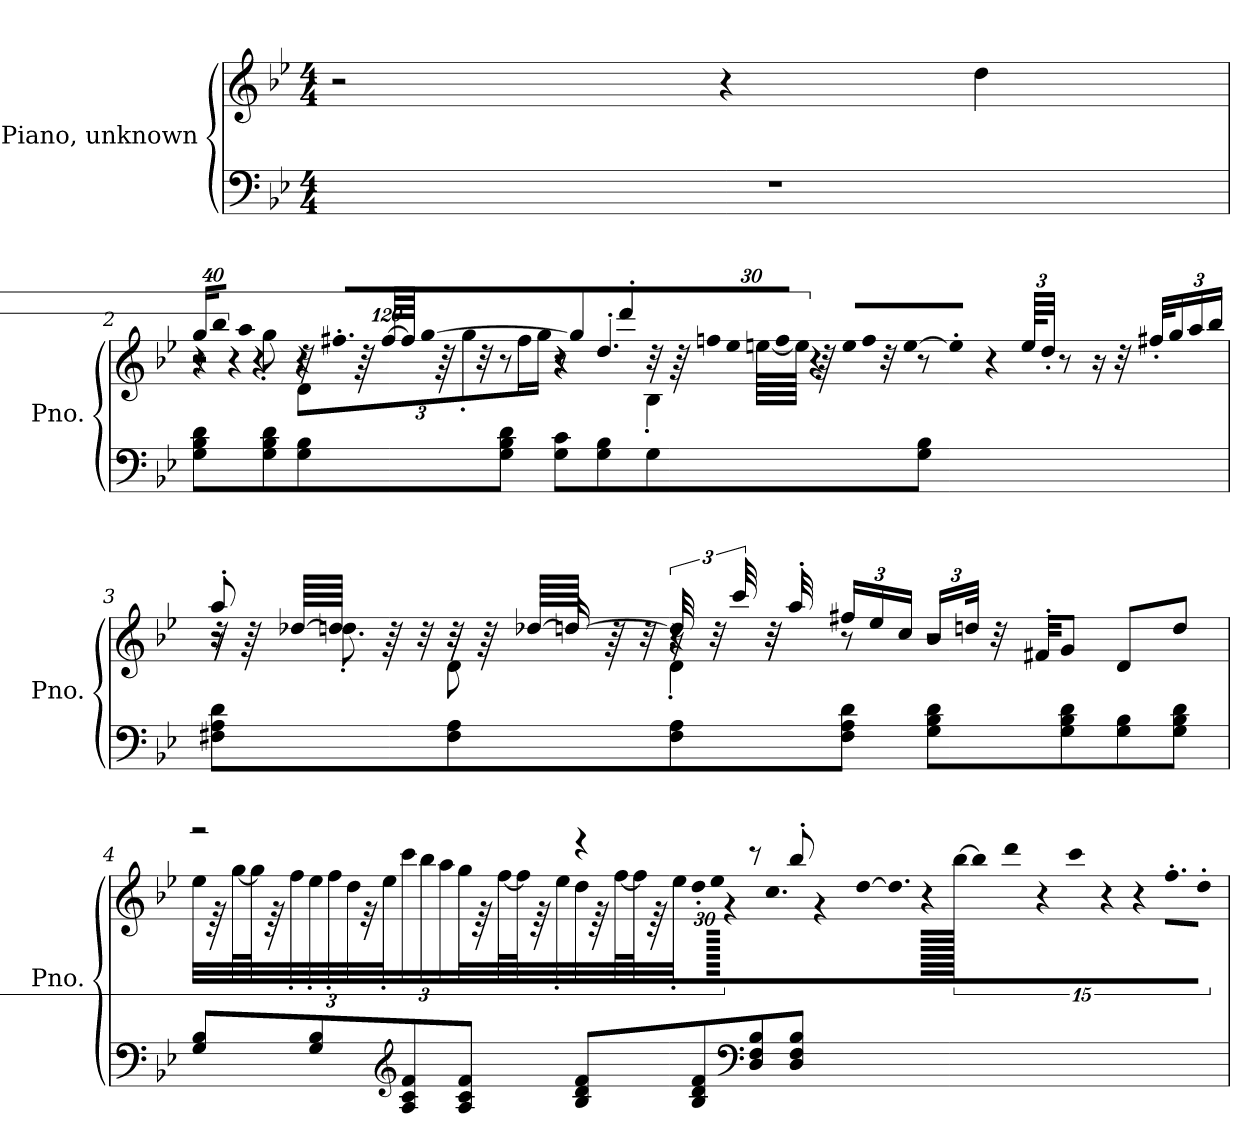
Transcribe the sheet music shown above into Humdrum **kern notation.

**kern	**kern
*part1	*part1
*staff2	*staff1
*I"Piano, unknown	*
*I'Pno.	*
*clefF4	*clefG2
*k[b-e-]	*k[b-e-]
*M4/4	*M4/4
*MM120	*MM120
=1	=1
1r	2r
.	4r
.	4dd\
!!LO:LB:g=z
=2	=2
!	!LO:N:vis=32
*	*^
*	*	*^
*	*	*	*^
8G\ 8B-\ 8d\L	640%23gg/LLL	8r	4r	2r
!	!LO:N:vis=32	!	!	!
.	640%23bb-/JJJ	.	.	.
!	!LO:N:vis=64	!	!	!
.	960%17r	.	.	.
!	!LO:N:vis=64	!	!	!
.	960%17aa/	.	.	.
!	!LO:N:vis=32	!	!	!
.	640%23r	.	.	.
8G\ 8B-\ 8d\	.	8gg'\	.	.
!	!LO:N:vis=64	!	!	!
.	960%17r	.	.	.
!	!LO:N:vis=32.	!	!	!
.	1920%103ff#X'/LLL	.	.	.
!	!LO:N:vis=32	!	!	!
.	[640%23gg/JJ	.	.	.
*	*	*Xbrackettup	*	*
8G\ 8B-\	.	12d\L	32r	.
.	8gg/]	.	.	.
.	.	.	64r	.
.	.	.	[64ff#/LLLL	.
.	.	.	64ff#/JJJJ]	.
.	.	.	64r	.
.	.	12gg'\	.	.
.	.	.	32r	.
8G\ 8B-\ 8d\J	.	.	8r	.
.	8ddd'/	.	.	.
.	.	24ff#\L	.	.
.	.	24gg\JJ	.	.
8G\ 8c\L	.	4r	8r	4r
*	*brackettup	*	*	*
!	!LO:N:vis=256	!	!	!
.	1920%17ffn/LLLL	.	.	.
!	!LO:N:vis=256	!	!	!
.	1920%17ee-/J	.	.	.
!	!LO:N:vis=64	!	!	!
.	960%17ff/JJJJ	.	.	.
!	!LO:N:vis=128	!	!	!
.	1920%17r	.	.	.
!	!LO:N:vis=256	!	!	!
.	1920%17ee-/LLLLL	.	.	.
!	!LO:N:vis=256	!	!	!
.	1920%17ff/JJ	.	.	.
.	[1920ee-/	.	.	.
.	640%13ee-'/JJJ]	.	.	.
.	96r	.	.	.
.	96ee-/KLLL	.	.	.
.	48dd'/JJJ	.	.	.
8G\ 8B-\	8r	.	4.dd'/	.
8G\	16r	32r	.	4B-'\
.	.	64r	.	.
.	.	[64een\LLLL	.	.
.	32r	64ee\JJJJ]	.	.
.	.	64r	.	.
.	32ff#X'/KLL	32r	.	.
*	*Xbrackettup	*	*	*
8G\ 8B-\J	24gg/	8r	.	.
.	24aa/	.	.	.
.	24bb-/JJ	.	.	.
!!LO:LB:g=z	!!	!!	!!
=3	=3	=3	=3	=3
8F#X\ 8A\ 8d\L	32r	16r	8aa'/	8r
.	64r	.	.	.
.	[64dd-X/LLLL	.	.	.
.	64dd-/JJJJ]	8.ddn'\	.	.
.	64r	.	.	.
.	32r	.	.	.
8F#\ 8A\	16r	.	32r	8d\
.	.	.	64r	.
.	.	.	[64dd-X/LLLL	.
.	[16ddn/	.	64dd-/JJJJ]	.
.	.	.	64r	.
.	.	.	32r	.
*	*	*	*brackettup	*
8F#\ 8A\	32dd/]	4r	24r	4d'\
.	32r	.	.	.
.	.	.	48ccc/	.
.	32r	.	16r	.
.	32aa'/	.	.	.
*	*	*	*Xbrackettup	*
8F#\ 8A\ 8d\J	8r	.	24ff#X/LL	.
.	.	.	24ee-/	.
.	.	.	24cc/JJ	.
8G\ 8B-\ 8d\L	2r	2r	24b-/LL	2r
.	.	.	48ddn/JJk	.
.	.	.	32r	.
.	.	.	32f#X'/KKL	.
8G\ 8B-\ 8d\	.	.	8g/J	.
8G\ 8B-\	.	.	8d/L	.
8G\ 8B-\ 8d\J	.	.	8dd/J	.
*	*	*v	*v	*v
!!LO:LB:g=z
=4	=4	=4
8G/ 8B-/L	2r	32ee-\
.	.	64r
.	.	[64gg\LLLL
.	.	64gg\JJJJ]
.	.	64r
.	.	32ff'\LLL
8G/ 8B-/	.	48ee-'\
.	.	48ff'\
.	.	48dd\JJJ
.	.	32r
.	.	32ee-'\
*clefG2	*	*
8A/ 8c/ 8f/	.	24ccc\LL
.	.	24bb-\
.	.	24aa\
8A/ 8c/ 8f/J	.	32gg\JJk
.	.	64r
.	.	[64ff\LLLL
.	.	64ff\JJJJ]
.	.	64r
.	.	32ee-'\
8B-/ 8d/ 8f/L	4r	32dd\
.	.	64r
.	.	[64ff\LLLL
.	.	64ff\JJJJ]
.	.	64r
.	.	32ee-'\LLL
*	*	*brackettup
!	!	!LO:N:vis=64
8B-/ 8d/ 8f/	.	960%17dd'\L
!	!	!LO:N:vis=64
.	.	960%17ee-\JJJJ
.	.	1920ryy
!	!	!LO:N:vis=128
.	.	1920%17r
!	!	!LO:N:vis=64.
.	.	640%17cc\
!	!	!LO:N:vis=128
.	.	1920%17r
!	!	!LO:N:vis=256
.	.	[1920%17dd\KLLLL
!	!	!LO:N:vis=64.
.	.	640%17dd\JJJJ]
.	.	1920ryy
!	!	!LO:N:vis=128
.	.	1920%17r
*clefF4	*	*
8D/ 8F/ 8B-/	8r	[960bb-\
.	.	1920%67bb-\LL]
!	!	!LO:N:vis=32
.	.	640%23ddd\JJJ
!	!	!LO:N:vis=64
.	.	960%17r
!	!	!LO:N:vis=64
.	.	960%17ccc\
!	!	!LO:N:vis=32
.	.	640%23r
8D/ 8F/ 8B-/J	8bb-'/	.
!	!	!LO:N:vis=64
.	.	960%17r
!	!	!LO:N:vis=32.
.	.	1920%103ff'\LLL
!	!	!LO:N:vis=32
.	.	640%23dd'\JJJ
1920ryy	1920ryy	.
*	*v	*v
=	=
*-	*-
